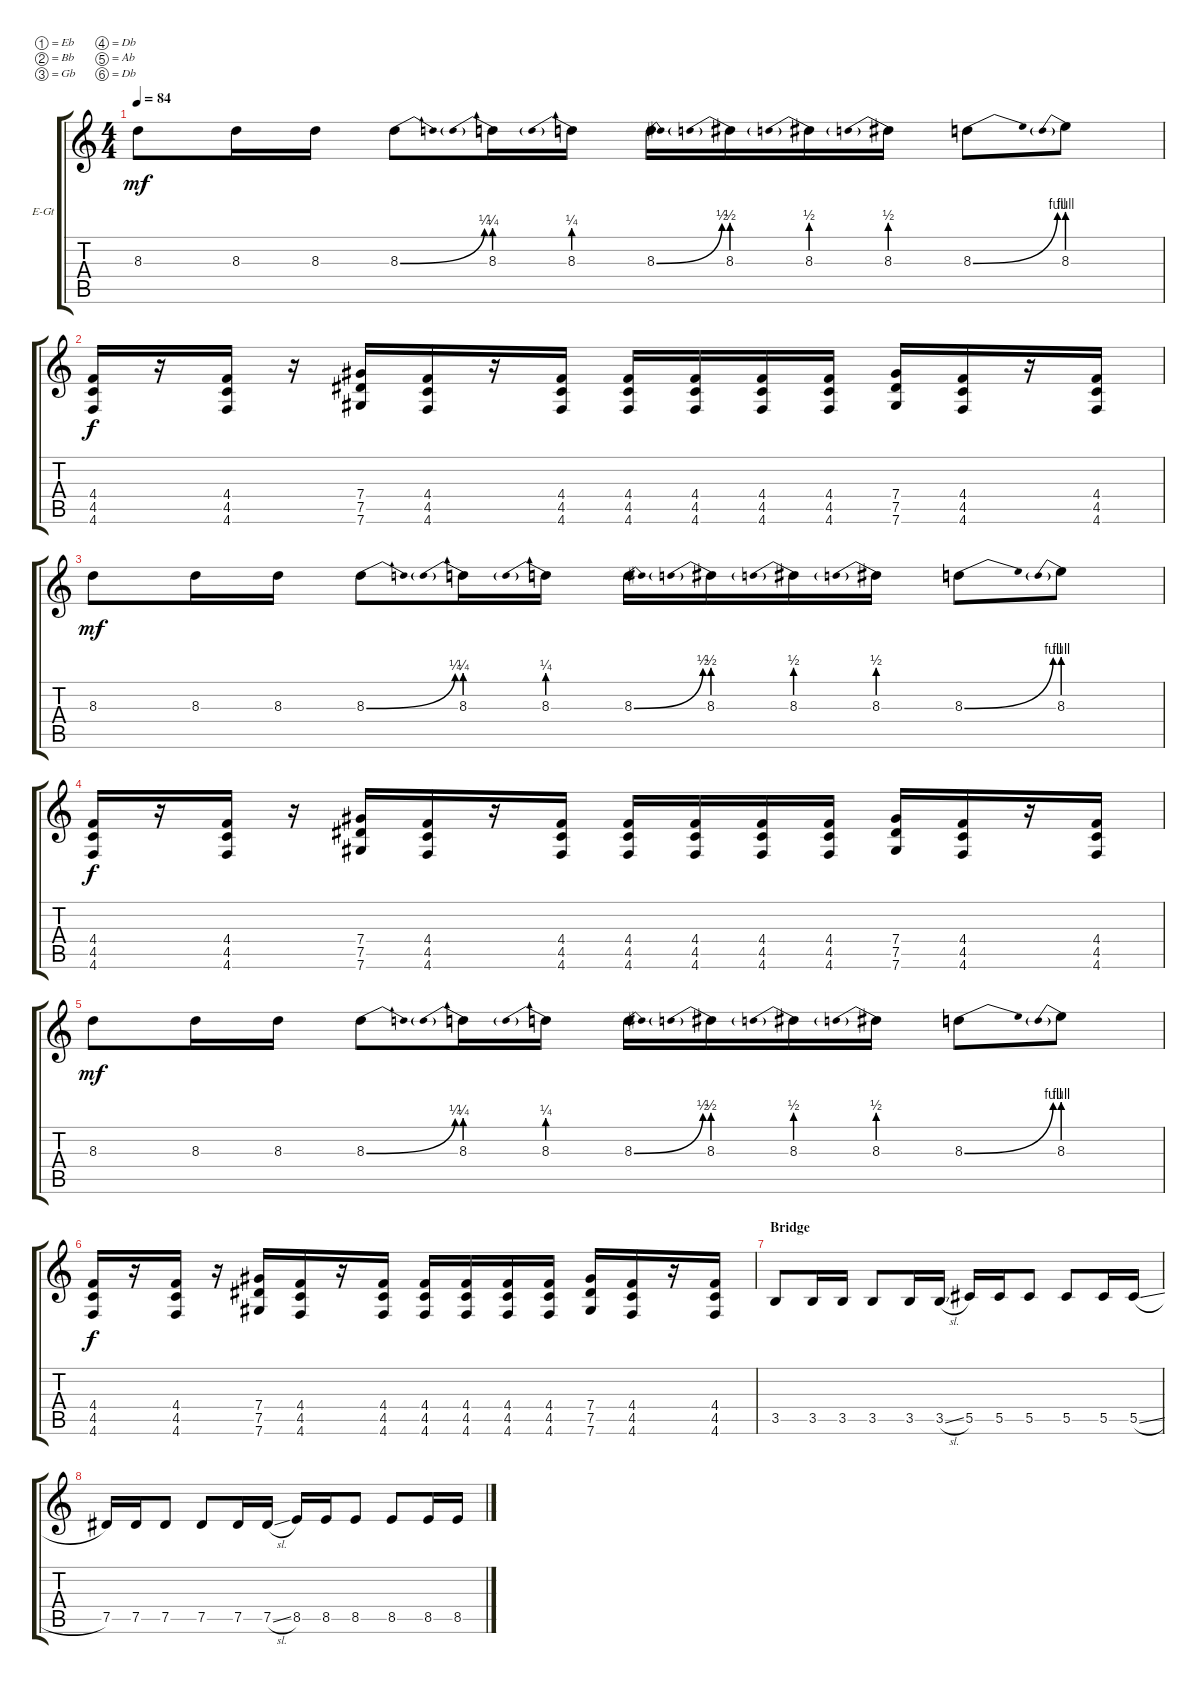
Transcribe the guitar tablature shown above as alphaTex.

\bracketExtendMode groupsimilarinstruments
\firstSystemTrackNameOrientation horizontal
\otherSystemsTrackNameOrientation horizontal
\track ("Kurt Cobain/Pat Smear" "E-Gt") {instrument overdrivenguitar}
\staff {score tabs}
\tuning (Eb4 Bb3 Gb3 Db3 Ab2 Db2)
\ts (4 4)
\tempo 84
\clef g2
\ks c
8.3.8{dy mf} 8.3.16 8.3.16 8.3{be (bend 0 0 33.6 1)}.8 8.3{be (prebend 0 1 60 1)}.16 8.3{be (prebend 0 1 60 1)}.16 8.3{be (bend 0 0 37.8 2)}.16 8.3{be (prebend 0 2 60 2)}.16 8.3{be (prebend 0 2 60 2)}.16 8.3{be (prebend 0 2 60 2)}.16 8.3{be (bend 0 0 49.8 4)}.8 8.3{be (prebend 0 4 60 4)}.8 |
(4.4 4.5 4.6).16{dy f} r.16 (4.4 4.5 4.6).16 r.16 (7.4 7.5 7.6).16 (4.4 4.5 4.6).16 r.16 (4.4 4.5 4.6).16 (4.4 4.5 4.6).16 (4.4 4.5 4.6).16 (4.4 4.5 4.6).16 (4.4 4.5 4.6).16 (7.4 7.5 7.6).16 (4.4 4.5 4.6).16 r.16 (4.4 4.5 4.6).16 |
8.3.8{dy mf} 8.3.16 8.3.16 8.3{be (bend 0 0 33.6 1)}.8 8.3{be (prebend 0 1 60 1)}.16 8.3{be (prebend 0 1 60 1)}.16 8.3{be (bend 0 0 37.8 2)}.16 8.3{be (prebend 0 2 60 2)}.16 8.3{be (prebend 0 2 60 2)}.16 8.3{be (prebend 0 2 60 2)}.16 8.3{be (bend 0 0 49.8 4)}.8 8.3{be (prebend 0 4 60 4)}.8 |
(4.4 4.5 4.6).16{dy f} r.16 (4.4 4.5 4.6).16 r.16 (7.4 7.5 7.6).16 (4.4 4.5 4.6).16 r.16 (4.4 4.5 4.6).16 (4.4 4.5 4.6).16 (4.4 4.5 4.6).16 (4.4 4.5 4.6).16 (4.4 4.5 4.6).16 (7.4 7.5 7.6).16 (4.4 4.5 4.6).16 r.16 (4.4 4.5 4.6).16 |
8.3.8{dy mf} 8.3.16 8.3.16 8.3{be (bend 0 0 33.6 1)}.8 8.3{be (prebend 0 1 60 1)}.16 8.3{be (prebend 0 1 60 1)}.16 8.3{be (bend 0 0 37.8 2)}.16 8.3{be (prebend 0 2 60 2)}.16 8.3{be (prebend 0 2 60 2)}.16 8.3{be (prebend 0 2 60 2)}.16 8.3{be (bend 0 0 49.8 4)}.8 8.3{be (prebend 0 4 60 4)}.8 |
(4.4 4.5 4.6).16{dy f} r.16 (4.4 4.5 4.6).16 r.16 (7.4 7.5 7.6).16 (4.4 4.5 4.6).16 r.16 (4.4 4.5 4.6).16 (4.4 4.5 4.6).16 (4.4 4.5 4.6).16 (4.4 4.5 4.6).16 (4.4 4.5 4.6).16 (7.4 7.5 7.6).16 (4.4 4.5 4.6).16 r.16 (4.4 4.5 4.6).16 |
\section ("" "Bridge")
3.5.8 3.5.16 3.5.16 3.5.8 3.5.16 3.5{sl}.16 5.5.16 5.5.16 5.5.8 5.5.8 5.5.16 5.5{sl}.16 |
7.5.16 7.5.16 7.5.8 7.5.8 7.5.16 7.5{sl}.16 8.5.16 8.5.16 8.5.8 8.5.8 8.5.16 8.5{sl}.16
